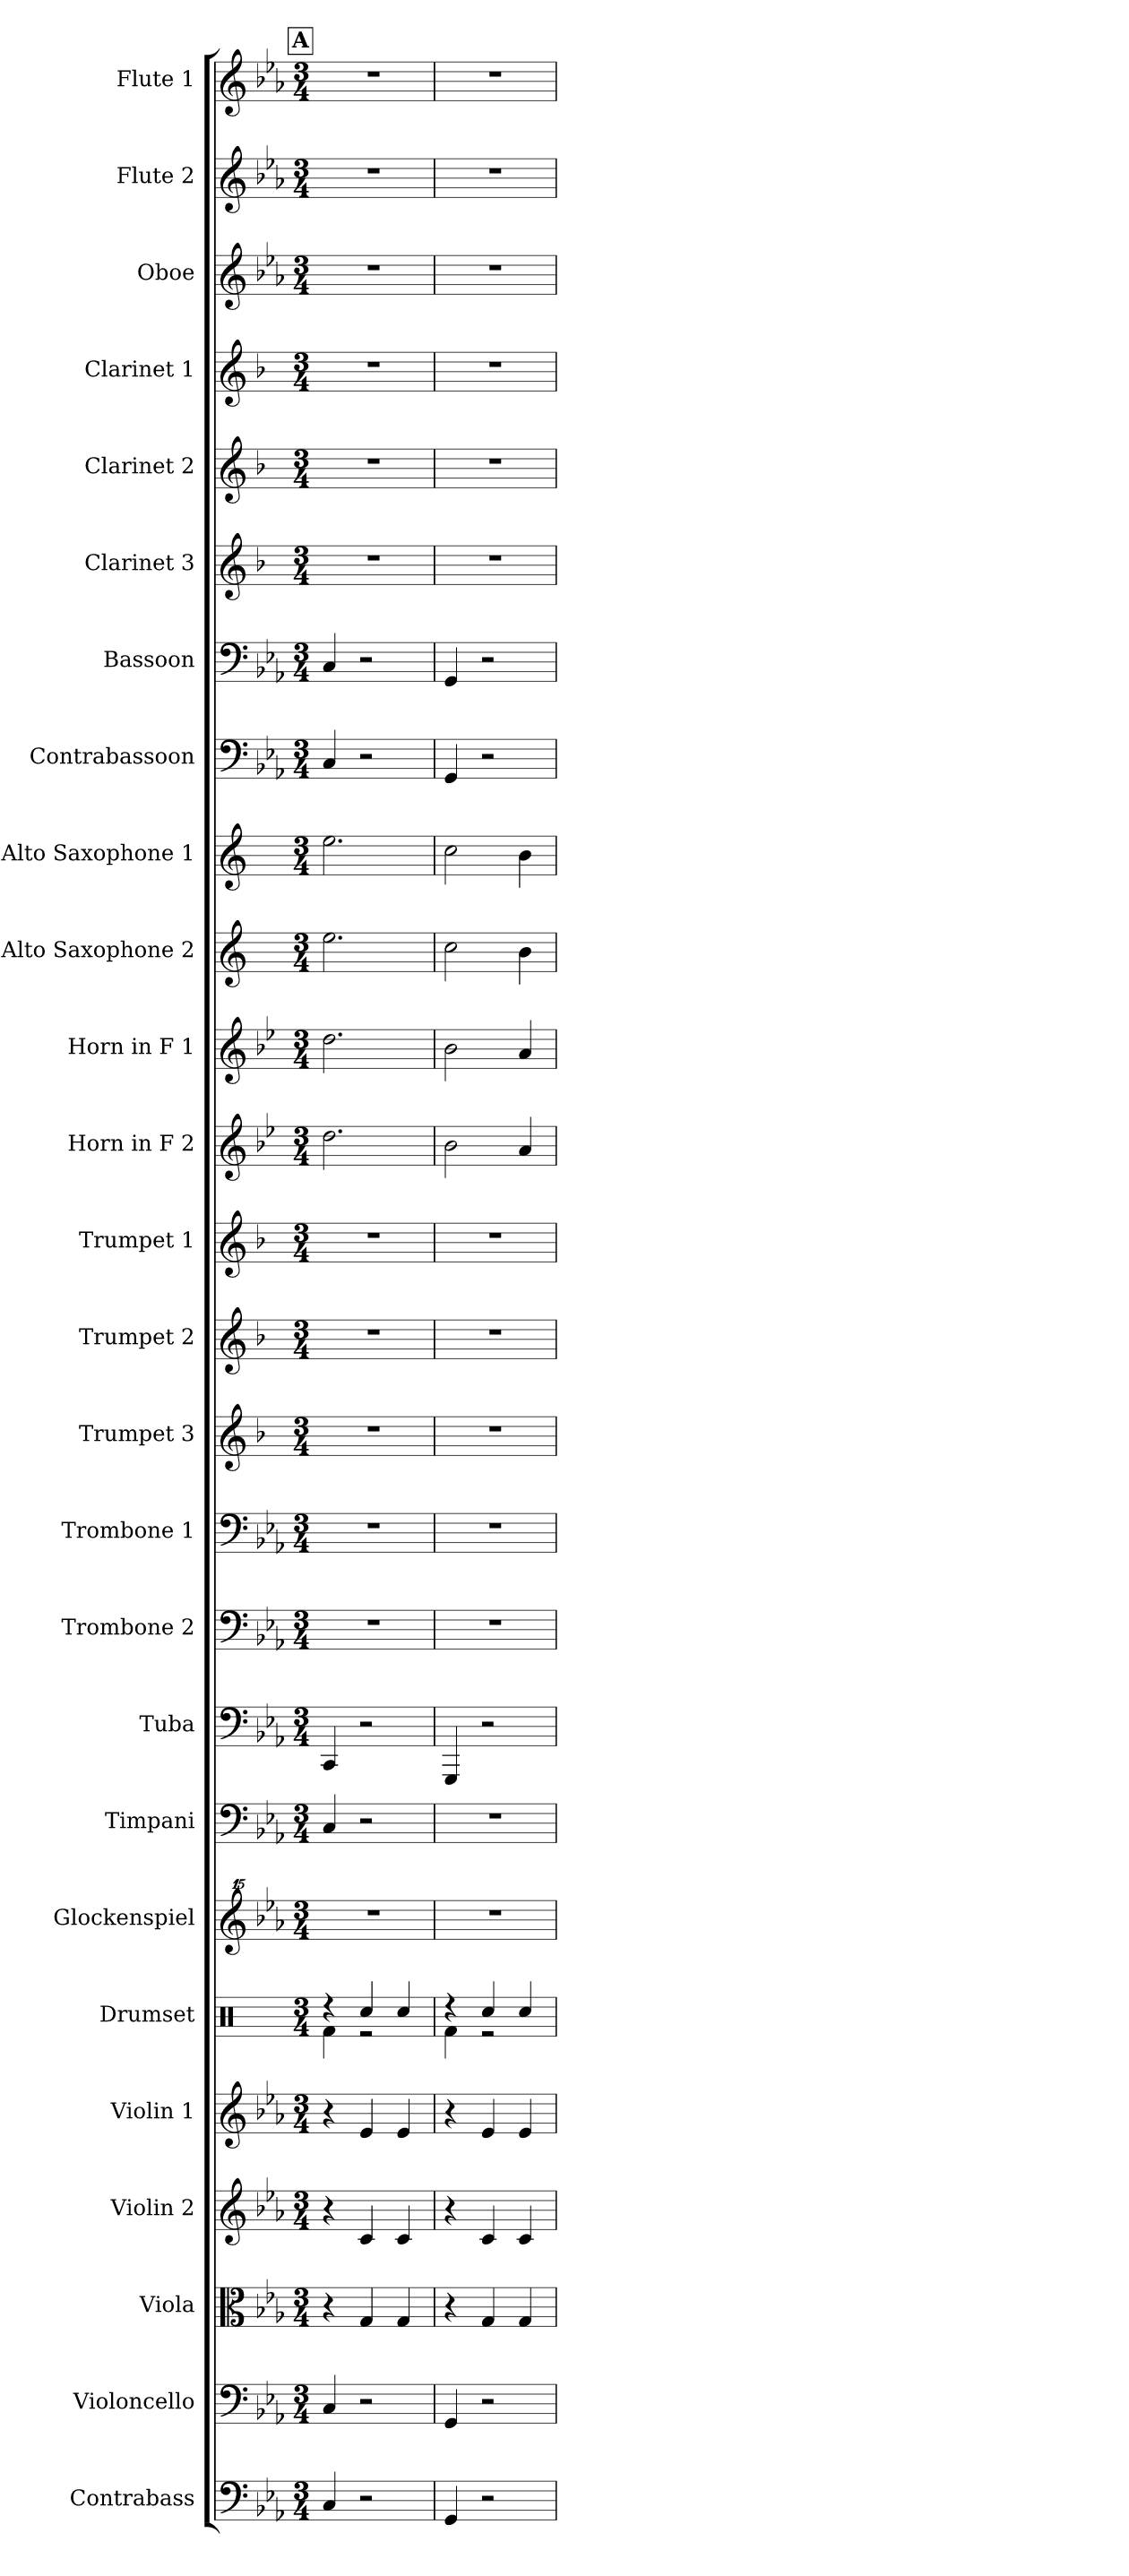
**kern	**kern	**kern	**kern	**kern	**kern	**kern	**kern	**kern	**kern	**kern	**kern	**kern	**kern	**kern	**dynam	**kern	**dynam	**kern	**dynam	**kern	**dynam	**kern	**kern	**kern	**kern	**kern	**kern	**kern	**kern
*part26	*part25	*part24	*part23	*part22	*part21	*part20	*part19	*part18	*part17	*part16	*part15	*part14	*part13	*part12	*part12	*part11	*part11	*part10	*part10	*part9	*part9	*part8	*part7	*part6	*part5	*part4	*part3	*part2	*part1
*staff26	*staff25	*staff24	*staff23	*staff22	*staff21	*staff20	*staff19	*staff18	*staff17	*staff16	*staff15	*staff14	*staff13	*staff12	*staff12	*staff11	*staff11	*staff10	*staff10	*staff9	*staff9	*staff8	*staff7	*staff6	*staff5	*staff4	*staff3	*staff2	*staff1
*I"Contrabass	*I"Violoncello	*I"Viola	*I"Violin 2	*I"Violin 1	*I"Drumset	*I"Glockenspiel	*I"Timpani	*I"Tuba	*I"Trombone 2	*I"Trombone 1	*I"Trumpet 3	*I"Trumpet 2	*I"Trumpet 1	*I"Horn in F 2	*	*I"Horn in F 1	*	*I"Alto Saxophone 2	*	*I". Alto Saxophone 1	*	*I"Contrabassoon	*I"Bassoon	*I"Clarinet 3	*I"Clarinet 2	*I"Clarinet 1	*I"Oboe	*I"Flute 2	*I"Flute 1
*I'Cb.	*I'Vlc.	*I'Vla.	*I'Vln. 2	*I'Vln. 1	*I'Drs.	*I'Glk.	*	*I'Tba.	*I'Tbn.	*	*	*I'2/3. Trp.	*I'1. Trp.	*	*	*I'1/2. Hn.	*	*I'A. Sax.	*	*I'1/2. Asax.	*	*I'Cbsn.	*I'Bsn.	*	*	*	*I'Ob.	*I'Fl.	*I'Fl.
*clefF4	*clefF4	*clefC3	*clefG2	*clefG2	*clefX	*clefG^^2	*clefF4	*clefF4	*clefF4	*clefF4	*clefG2	*clefG2	*clefG2	*clefG2	*	*clefG2	*	*clefG2	*	*clefG2	*	*clefF4	*clefF4	*clefG2	*clefG2	*clefG2	*clefG2	*clefG2	*clefG2
*ITrd7c12	*	*	*	*	*	*	*	*	*	*	*ITrd1c2	*ITrd1c2	*ITrd1c2	*ITrd4c7	*	*ITrd4c7	*	*ITrd5c9	*	*ITrd5c9	*	*ITrd7c12	*	*ITrd1c2	*ITrd1c2	*ITrd1c2	*	*	*
*k[b-e-a-]	*k[b-e-a-]	*k[b-e-a-]	*k[b-e-a-]	*k[b-e-a-]	*k[]	*k[b-e-a-]	*k[b-e-a-]	*k[b-e-a-]	*k[b-e-a-]	*k[b-e-a-]	*k[b-e-a-]	*k[b-e-a-]	*k[b-e-a-]	*k[b-e-a-]	*	*k[b-e-a-]	*	*k[b-e-a-]	*	*k[b-e-a-]	*	*k[b-e-a-]	*k[b-e-a-]	*k[b-e-a-]	*k[b-e-a-]	*k[b-e-a-]	*k[b-e-a-]	*k[b-e-a-]	*k[b-e-a-]
*M3/4	*M3/4	*M3/4	*M3/4	*M3/4	*M3/4	*M3/4	*M3/4	*M3/4	*M3/4	*M3/4	*M3/4	*M3/4	*M3/4	*M3/4	*	*M3/4	*	*M3/4	*	*M3/4	*	*M3/4	*M3/4	*M3/4	*M3/4	*M3/4	*M3/4	*M3/4	*M3/4
!!LO:REH:place=s1:a:B:fs=14:t=A
=5	=5	=5	=5	=5	=5	=5	=5	=5	=5	=5	=5	=5	=5	=5	=5	=5	=5	=5	=5	=5	=5	=5	=5	=5	=5	=5	=5	=5	=5
*	*	*	*	*	*^	*	*	*	*	*	*	*	*	*	*	*	*	*	*	*	*	*	*	*	*	*	*	*	*
!	!	!	!	!	!	!	!	!	!	!	!	!	!	!	!	!LO:DY:b	!	!	!	!	!	!	!	!	!	!	!	!	!	!
!	!	!	!	!	!	!	!	!	!	!	!	!	!	!	!	!LO:DY:n=1:b	!	!LO:DY:b	!	!	!	!	!	!	!	!	!	!	!	!
!	!	!	!	!	!	!	!	!	!	!	!	!	!	!	!	!	!	!LO:DY:n=1:b	!	!LO:DY:b	!	!	!	!	!	!	!	!	!	!
!	!	!	!	!	!	!	!	!	!	!	!	!	!	!	!	!	!	!	!	!LO:DY:n=1:b	!	!LO:DY:b	!	!	!	!	!	!	!	!
!	!	!	!	!	!	!	!	!	!	!	!	!	!	!	!	!	!	!	!	!	!	!LO:DY:n=1:b	!	!	!	!	!	!	!	!
4CC/	4C/	4r	4r	4r	4r	4Rf\	2.r	4C/	4CC/	2.r	2.r	2.r	2.r	2.r	2.g\	other-dynamics f	2.g\	other-dynamics f	2.g\	other-dynamics mf	2.g\	other-dynamics mf	4CC/	4C/	2.r	2.r	2.r	2.r	2.r	2.r
2r	2r	4G/	4c/	4e-/	4Rcc/	2r	.	2r	2r	.	.	.	.	.	.	.	.	.	.	.	.	.	2r	2r	.	.	.	.	.	.
.	.	4G/	4c/	4e-/	4Rcc/	.	.	.	.	.	.	.	.	.	.	.	.	.	.	.	.	.	.	.	.	.	.	.	.	.
=6	=6	=6	=6	=6	=6	=6	=6	=6	=6	=6	=6	=6	=6	=6	=6	=6	=6	=6	=6	=6	=6	=6	=6	=6	=6	=6	=6	=6	=6	=6
4GGG/	4GG/	4r	4r	4r	4r	4Rf\	2.r	2.r	4GGG/	2.r	2.r	2.r	2.r	2.r	2e-\	.	2e-\	.	2e-\	.	2e-\	.	4GGG/	4GG/	2.r	2.r	2.r	2.r	2.r	2.r
2r	2r	4G/	4c/	4e-/	4Rcc/	2r	.	.	2r	.	.	.	.	.	.	.	.	.	.	.	.	.	2r	2r	.	.	.	.	.	.
.	.	4G/	4c/	4e-/	4Rcc/	.	.	.	.	.	.	.	.	.	4d/	.	4d/	.	4d\	.	4d\	.	.	.	.	.	.	.	.	.
*	*	*	*	*	*v	*v	*	*	*	*	*	*	*	*	*	*	*	*	*	*	*	*	*	*	*	*	*	*	*	*
=	=	=	=	=	=	=	=	=	=	=	=	=	=	=	=	=	=	=	=	=	=	=	=	=	=	=	=	=	=
*-	*-	*-	*-	*-	*-	*-	*-	*-	*-	*-	*-	*-	*-	*-	*-	*-	*-	*-	*-	*-	*-	*-	*-	*-	*-	*-	*-	*-	*-
